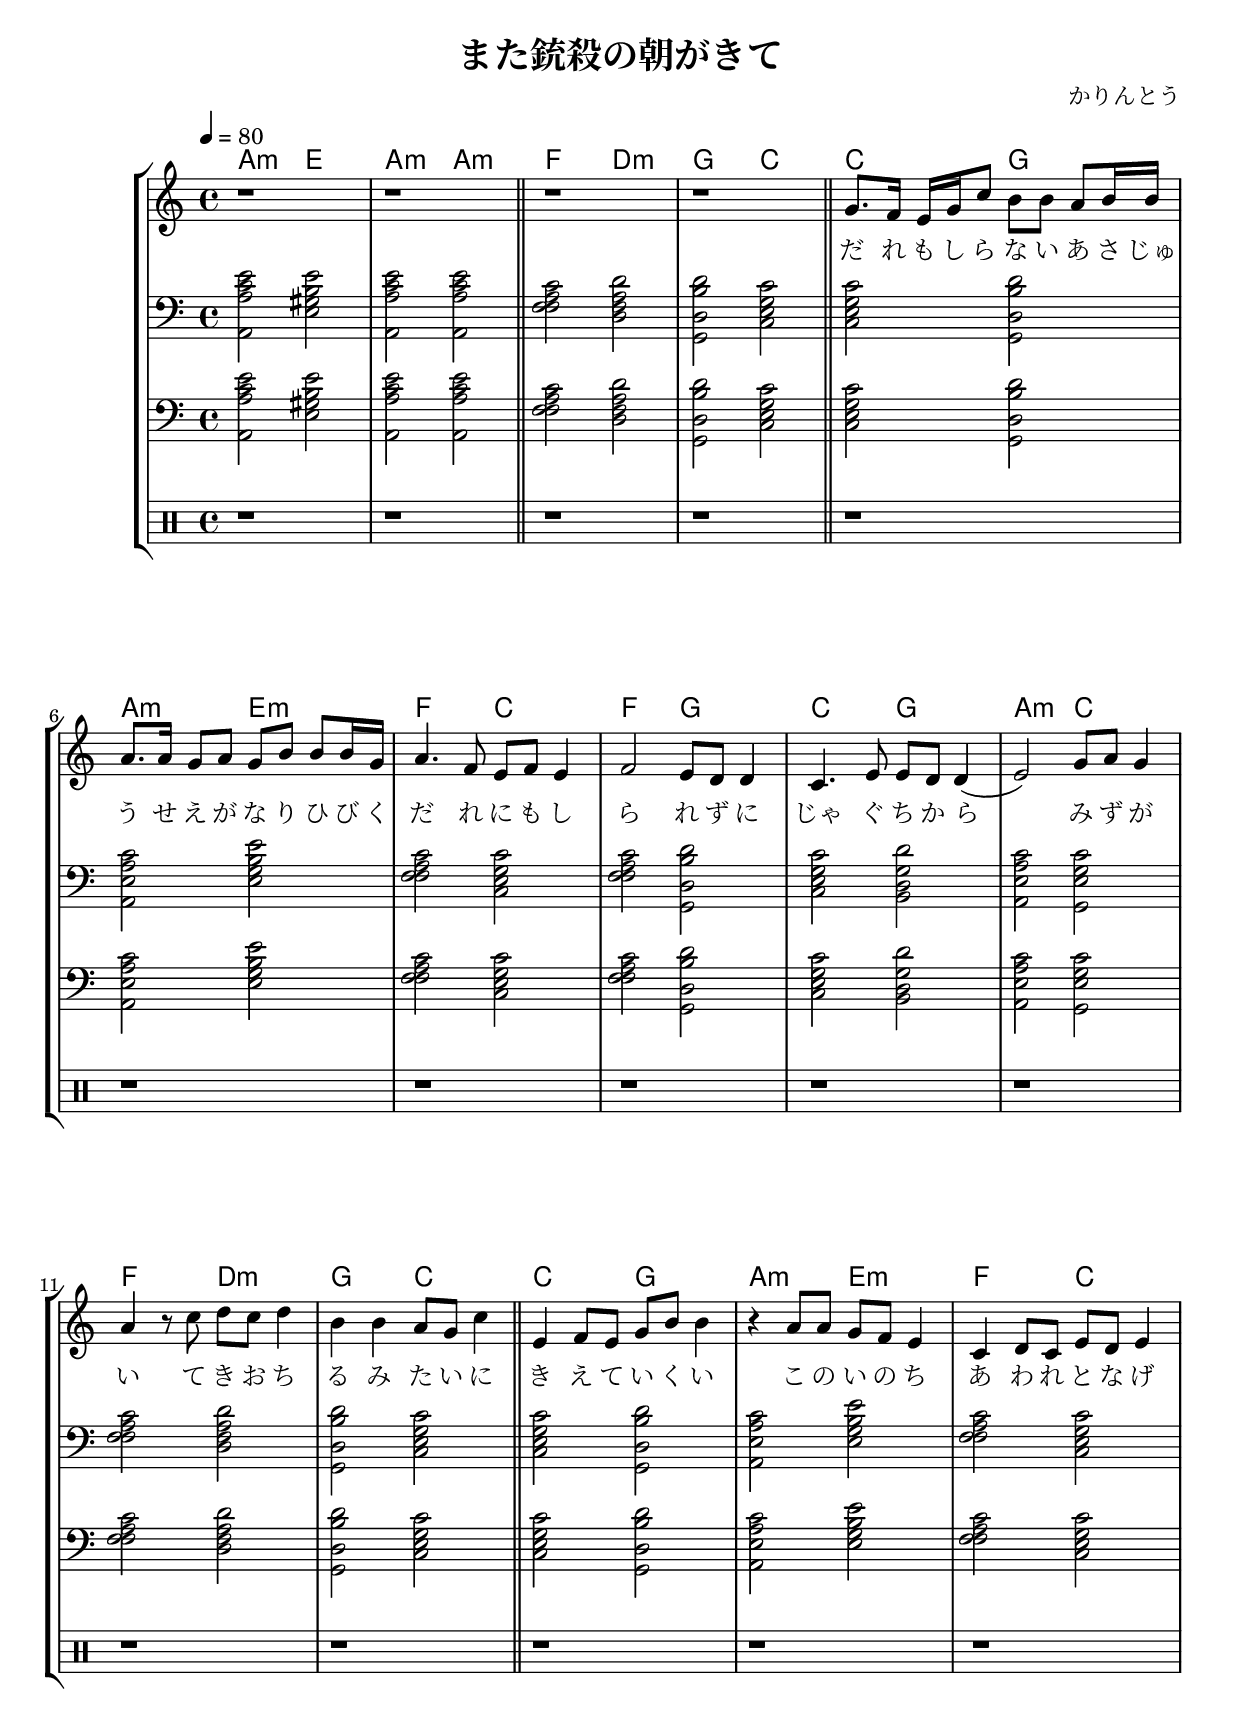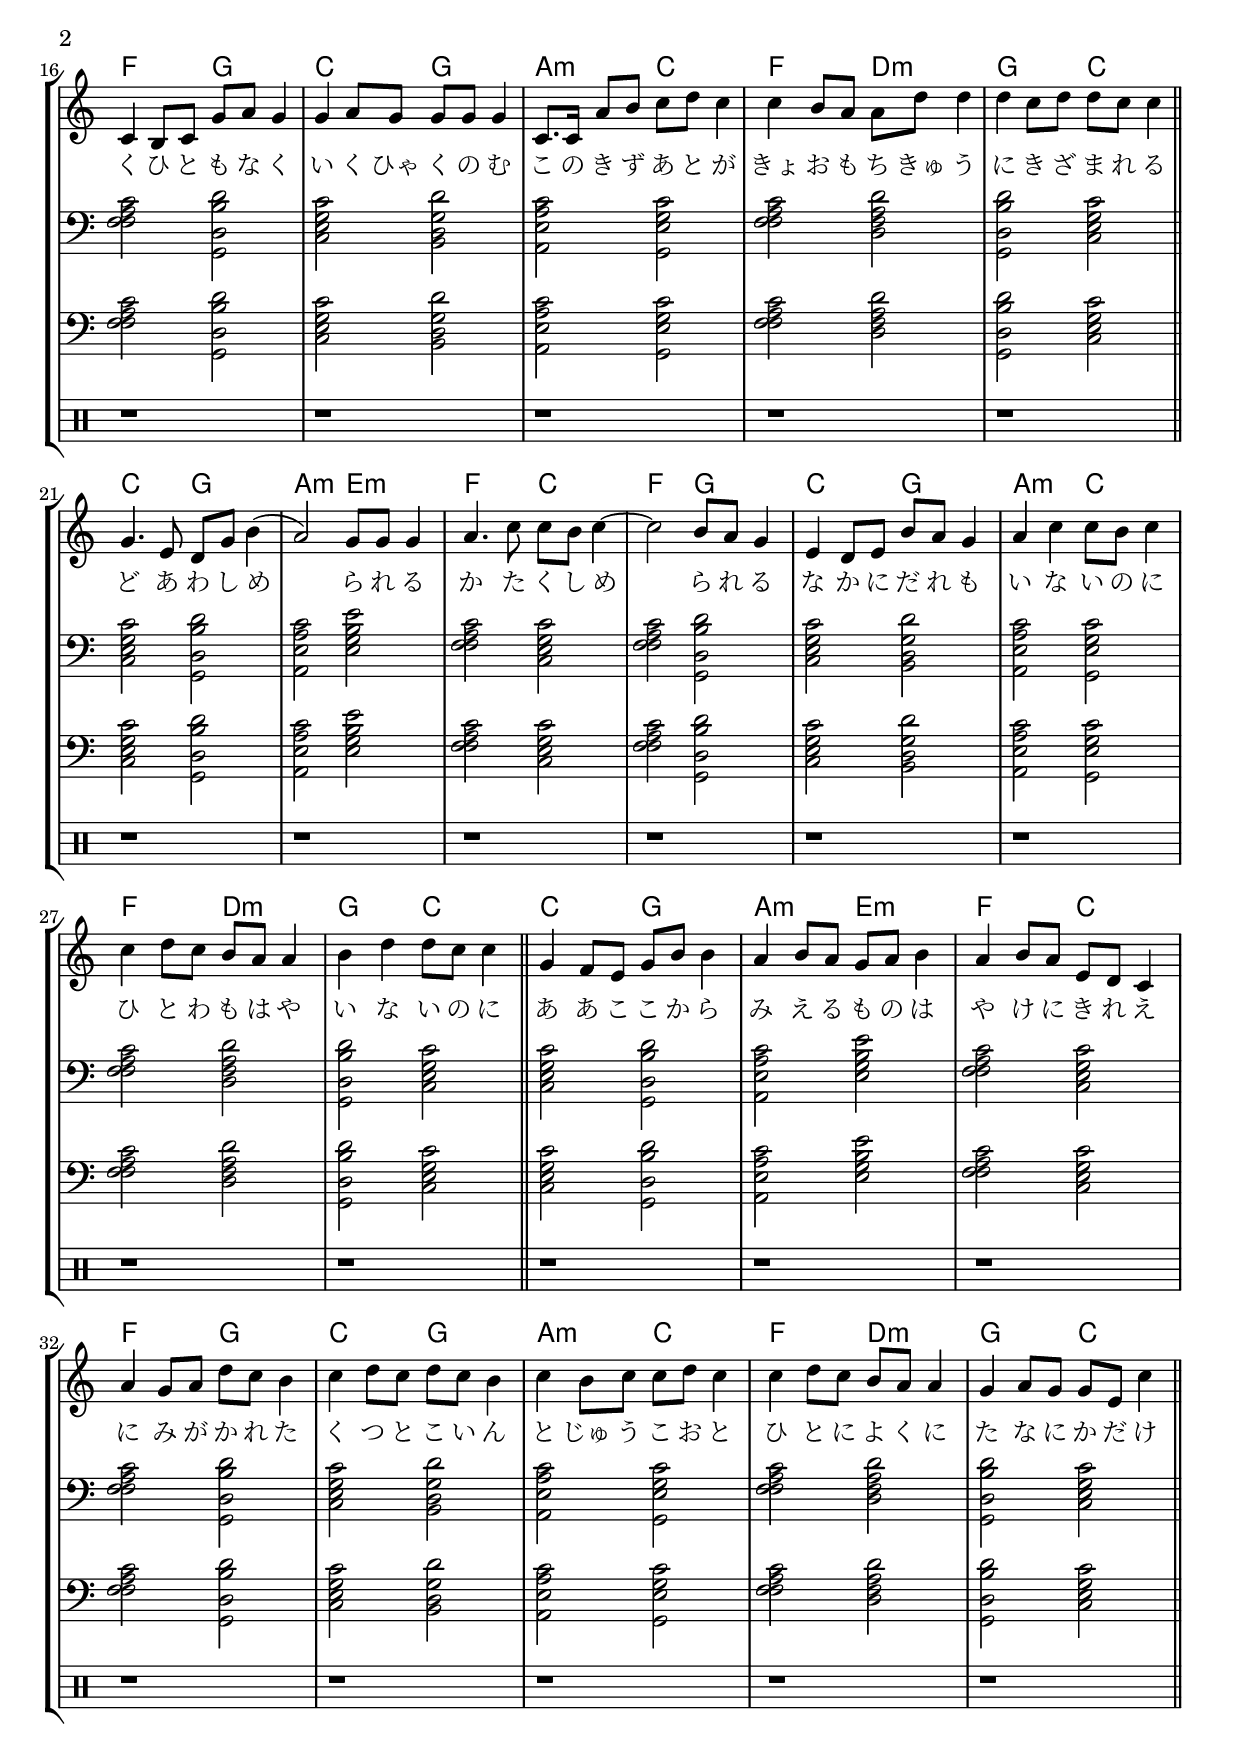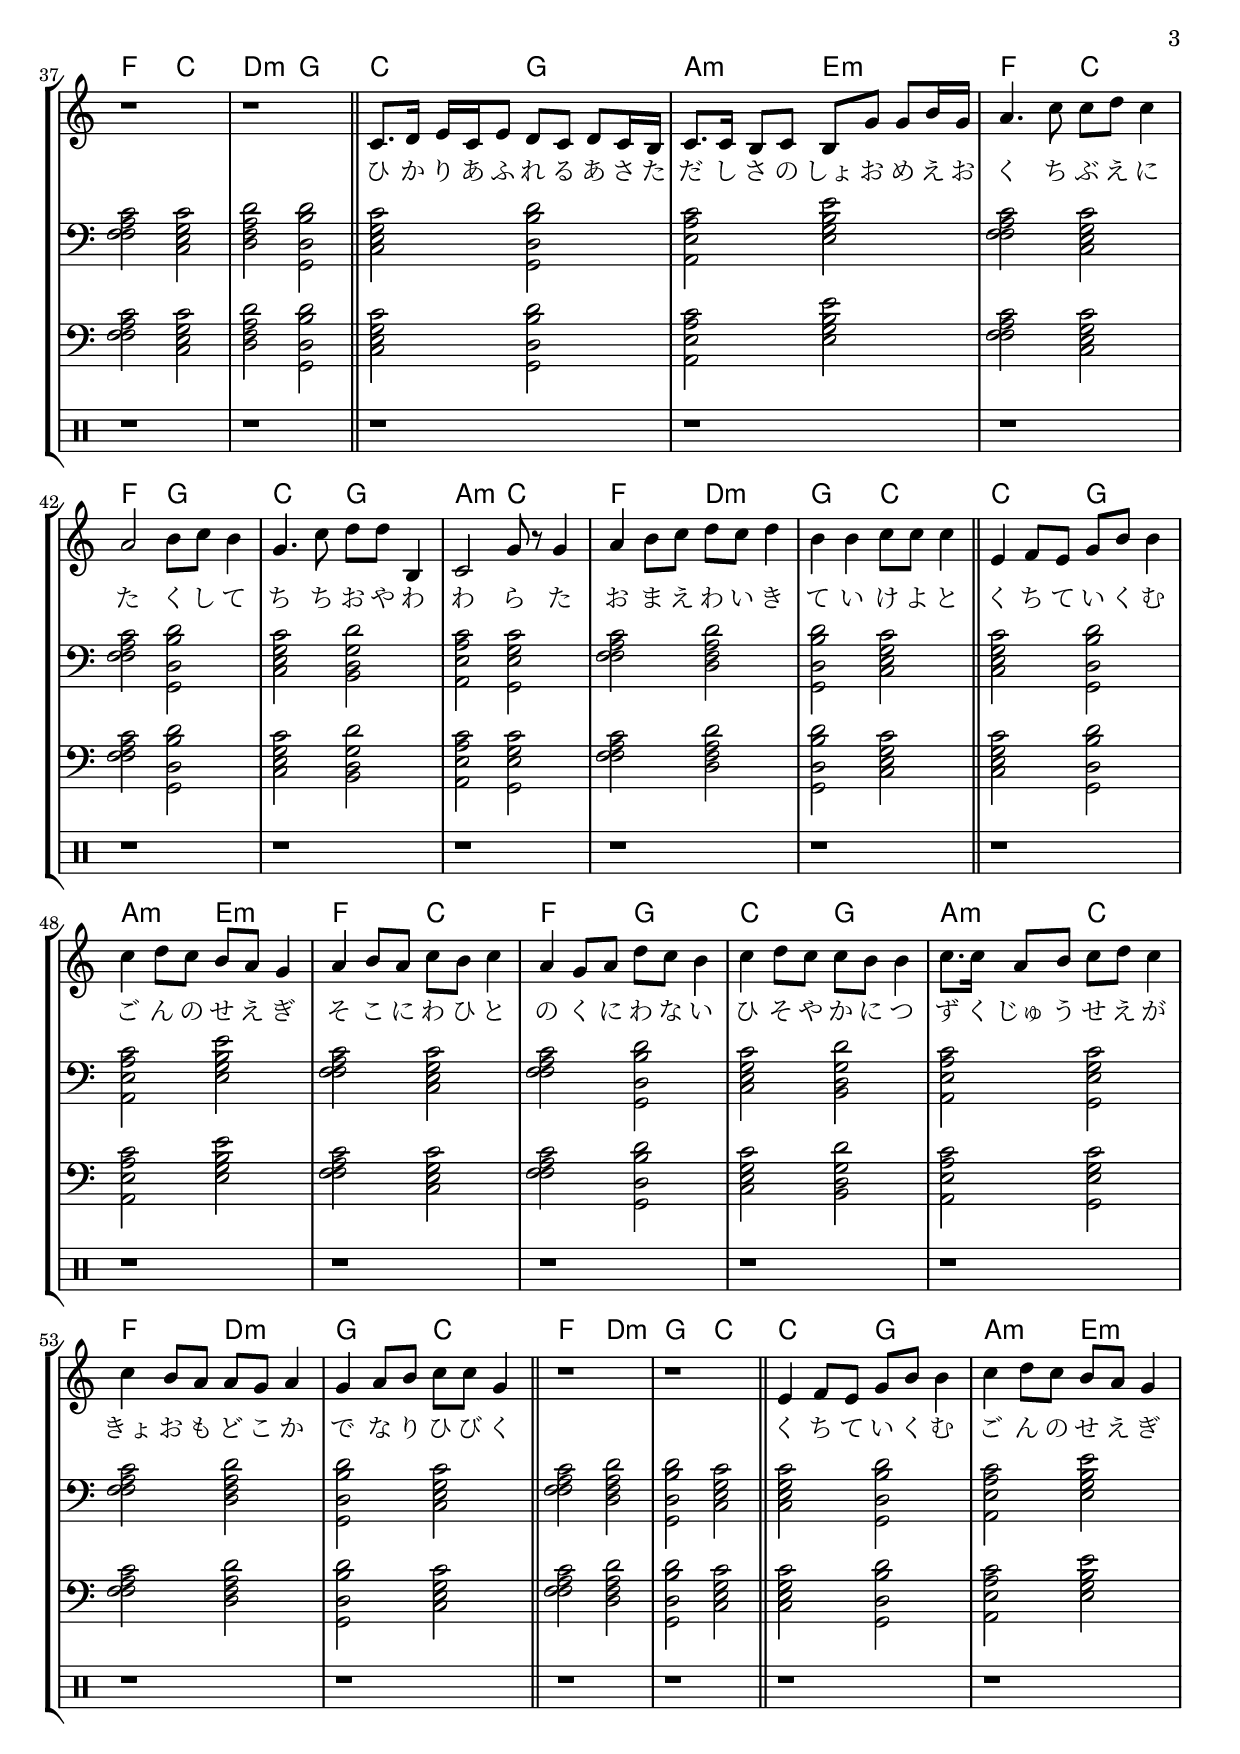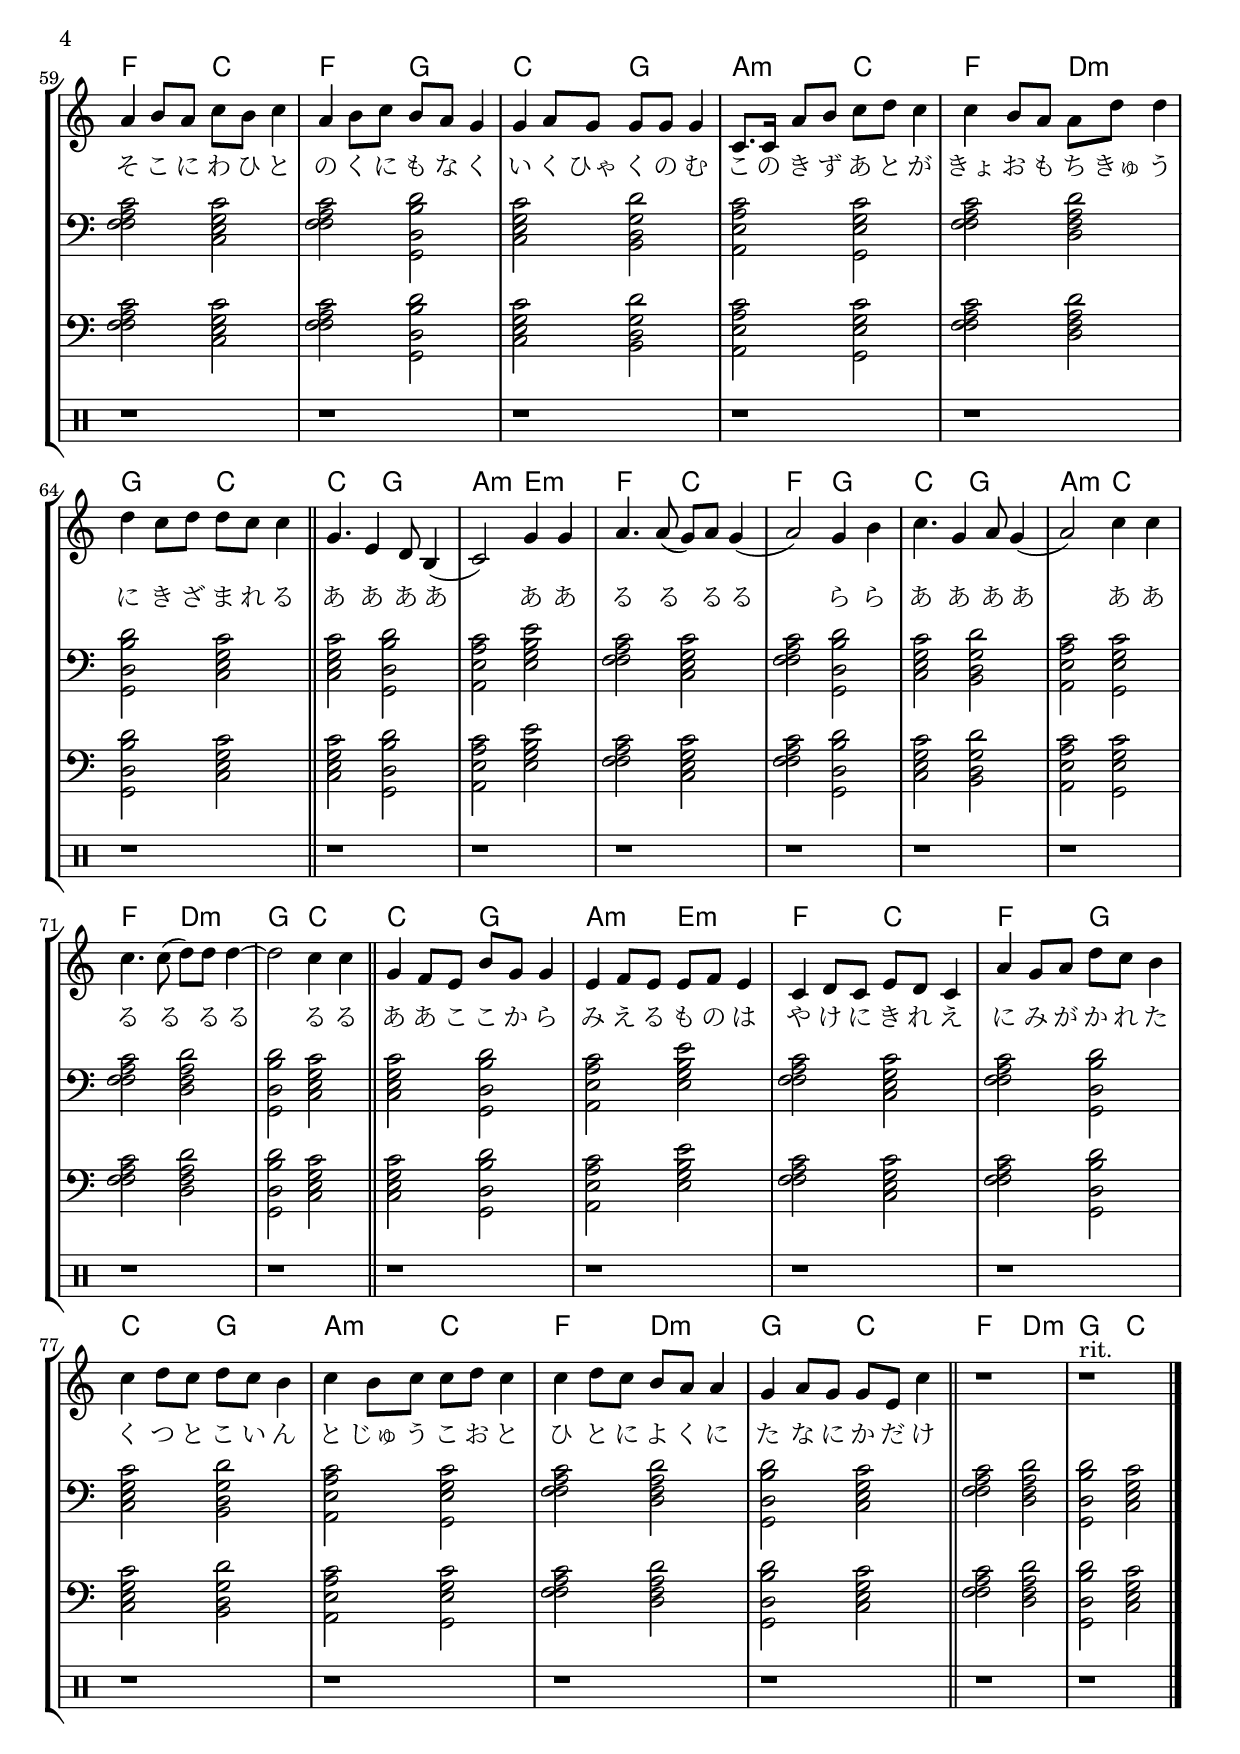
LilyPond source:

\version "2.12.1"

\header {
	title = \markup {また銃殺の朝がきて}
	composer = \markup \center-column {かりんとう}
}

harmony = \chordmode {
	a2:m e a:m a:m 

	f d:m g c 

	c g a:m e:m f c f g c g a:m c f d:m g c 

	c g a:m e:m f c f g c g a:m c f d:m g c 

	c g a:m e:m f c f g c g a:m c f d:m g c 

	c g a:m e:m f c f g c g a:m c f d:m g c 

	f c d:m g 

	c g a:m e:m f c f g c g a:m c f d:m g c 

	c g a:m e:m f c f g c g a:m c f d:m g c 

	f d:m g c 

	c g a:m e:m f c f g c g a:m c f d:m g c 

	c g a:m e:m f c f g c g a:m c f d:m g c 

	c g a:m e:m f c f g c g a:m c f d:m g c 

	f d:m g c 
}

melody = {
	\key c \major
	\tempo 4 = 80
	r1 | r1   
	r1 | r1   
	\set Staff.midiInstrument = #"fss0.42"
	 g'8.  f'16  e'16  g'16  c''8  b'8  b'8  a'8  b'16  b'16 
	a'8.  a'16  g'8  a'8  g'8  b'8  b'8  b'16  g'16 
	a'4.  f'8  e'8  f'8  e'4 
	f'2  e'8  d'8  d'4 
	c'4.  e'8  e'8  d'8  d'4 
	(e'2)  g'8  a'8  g'4 
	a'4  r8  c''8  d''8  c''8  d''4 
	b'4  b'4  a'8  g'8  c''4
	\set Staff.midiInstrument = #"fss0.42"
	 e'4  f'8  e'8  g'8  b'8  b'4 
	r4  a'8  a'8  g'8  f'8  e'4 
	c'4  d'8  c'8  e'8  d'8  e'4 
	c'4  b8  c'8  g'8  a'8  g'4 
	g'4  a'8  g'8  g'8  g'8  g'4 
	c'8.  c'16  a'8  b'8  c''8  d''8  c''4 
	c''4  b'8  a'8  a'8  d''8  d''4 
	d''4  c''8  d''8  d''8  c''8  c''4
	\set Staff.midiInstrument = #"fss0.42"
	 g'4.  e'8  d'8  g'8  b'4 
	(a'2)  g'8  g'8  g'4 
	a'4.  c''8  c''8  b'8  c''4~ 
	c''2  b'8  a'8  g'4 
	e'4  d'8  e'8  b'8  a'8  g'4 
	a'4  c''4  c''8  b'8  c''4 
	c''4  d''8  c''8  b'8  a'8  a'4 
	b'4  d''4  d''8  c''8  c''4
	\set Staff.midiInstrument = #"fss0.42"
	 g'4  f'8  e'8  g'8  b'8  b'4 
	a'4  b'8  a'8  g'8  a'8  b'4 
	a'4  b'8  a'8  e'8  d'8  c'4 
	a'4  g'8  a'8  d''8  c''8  b'4 
	c''4  d''8  c''8  d''8  c''8  b'4 
	c''4  b'8  c''8  c''8  d''8  c''4 
	c''4  d''8  c''8  b'8  a'8  a'4 
	g'4  a'8  g'8  g'8  e'8  c''4
	r1 | r1   
	\set Staff.midiInstrument = #"fss0.42"
	 c'8.  d'16  e'16  c'16  e'8  d'8  c'8  d'8  c'16  b16 
	c'8.  c'16  b8  c'8  b8  g'8  g'8  b'16  g'16 
	a'4.  c''8  c''8  d''8  c''4 
	a'2  b'8  c''8  b'4 
	g'4.  c''8  d''8  d''8  b4 
	c'2  g'8  r8  g'4 
	a'4  b'8  c''8  d''8  c''8  d''4 
	b'4  b'4  c''8  c''8  c''4
	\set Staff.midiInstrument = #"fss0.42"
	 e'4  f'8  e'8  g'8  b'8  b'4 
	c''4  d''8  c''8  b'8  a'8  g'4 
	a'4  b'8  a'8  c''8  b'8  c''4 
	a'4  g'8  a'8  d''8  c''8  b'4 
	c''4  d''8  c''8  c''8  b'8  b'4 
	c''8.  c''16  a'8  b'8  c''8  d''8  c''4 
	c''4  b'8  a'8  a'8  g'8  a'4 
	g'4  a'8  b'8  c''8  c''8  g'4
	r1 | r1   
	\set Staff.midiInstrument = #"fss0.42"
	 e'4  f'8  e'8  g'8  b'8  b'4 
	c''4  d''8  c''8  b'8  a'8  g'4 
	a'4  b'8  a'8  c''8  b'8  c''4 
	a'4  b'8  c''8  b'8  a'8  g'4 
	g'4  a'8  g'8  g'8  g'8  g'4 
	c'8.  c'16  a'8  b'8  c''8  d''8  c''4 
	c''4  b'8  a'8  a'8  d''8  d''4 
	d''4  c''8  d''8  d''8  c''8  c''4
	\set Staff.midiInstrument = #"fss0.42"
	 g'4.  e'4  d'8  b4 
	(c'2)  g'4  g'4 
	a'4.  a'8  (g'8)  a'8  g'4 
	(a'2)  g'4  b'4 
	c''4.  g'4  a'8  g'4 
	(a'2)  c''4  c''4 
	c''4.  c''8  (d''8)  d''8  d''4~ 
	d''2  c''4  c''4
	\set Staff.midiInstrument = #"fss0.42"
	 g'4  f'8  e'8  b'8  g'8  g'4 
	e'4  f'8  e'8  e'8  f'8  e'4 
	c'4  d'8  c'8  e'8  d'8  c'4 
	a'4  g'8  a'8  d''8  c''8  b'4 
	c''4  d''8  c''8  d''8  c''8  b'4 
	c''4  b'8  c''8  c''8  d''8  c''4 
	c''4  d''8  c''8  b'8  a'8  a'4 
	g'4  a'8  g'8  g'8  e'8  c''4
	r1 | r1^"rit." \bar "|."
}

words = \lyricmode {
	
	
	だ  れ  も  し  ら  な  い  あ  さ  じゅ  う  せ  え  が  な  り  ひ  び  く  だ  れ  に  も  し  ら  れ  ず  に  じゃ  ぐ  ち  か  ら  み  ず  が  い  て  き  お  ち  る  み  た  い  に  
	き  え  て  い  く  い  こ  の  い  の  ち  あ  わ  れ  と  な  げ  く  ひ  と  も  な  く  い  く  ひゃ  く  の  む  こ  の  き  ず  あ  と  が  きょ  お  も  ち  きゅ  う  に  き  ざ  ま  れ  る  
	ど  あ  わ  し  め  ら  れ  る  か  た  く  し  め  ら  れ  る  な  か  に  だ  れ  も  い  な  い  の  に  ひ  と  わ  も  は  や  い  な  い  の  に  
	あ  あ  こ  こ  か  ら  み  え  る  も  の  は  や  け  に  き  れ  え  に  み  が  か  れ  た  く  つ  と  こ  い  ん  と  じゅ  う  こ  お  と  ひ  と  に  よ  く  に  た  な  に  か  だ  け  
	
	ひ  か  り  あ  ふ  れ  る  あ  さ  た  だ  し  さ  の  しょ  お  め  え  お  く  ち  ぶ  え  に  た  く  し  て  ち  ち  お  や  わ  わ  ら  た  お  ま  え  わ  い  き  て  い  け  よ  と  
	く  ち  て  い  く  む  ご  ん  の  せ  え  ぎ  そ  こ  に  わ  ひ  と  の  く  に  わ  な  い  ひ  そ  や  か  に  つ  ず  く  じゅ  う  せ  え  が  きょ  お  も  ど  こ  か  で  な  り  ひ  び  く  
	
	く  ち  て  い  く  む  ご  ん  の  せ  え  ぎ  そ  こ  に  わ  ひ  と  の  く  に  も  な  く  い  く  ひゃ  く  の  む  こ  の  き  ず  あ  と  が  きょ  お  も  ち  きゅ  う  に  き  ざ  ま  れ  る  
	あ  あ  あ  あ  あ  あ  る  る  る  る  ら  ら  あ  あ  あ  あ  あ  あ  る  る  る  る  る  る  
	あ  あ  こ  こ  か  ら  み  え  る  も  の  は  や  け  に  き  れ  え  に  み  が  か  れ  た  く  つ  と  こ  い  ん  と  じゅ  う  こ  お  と  ひ  と  に  よ  く  に  た  な  に  か  だ  け  
	
}

tempochange = {
	\tempo 4 = 80
	r1 | r1 \bar "||"
	\tempo 4 = 80
	r1 | r1 \bar "||"
	\tempo 4 = 80
	r1 | r1 | r1 | r1 | r1 | r1 | r1 | r1 \bar "||"
	\tempo 4 = 80
	r1 | r1 | r1 | r1 | r1 | r1 | r1 | r1 \bar "||"
	\tempo 4 = 80
	r1 | r1 | r1 | r1 | r1 | r1 | r1 | r1 \bar "||"
	\tempo 4 = 80
	r1 | r1 | r1 | r1 | r1 | r1 | r1 | r1 \bar "||"
	\tempo 4 = 80
	r1 | r1 \bar "||"
	\tempo 4 = 80
	r1 | r1 | r1 | r1 | r1 | r1 | r1 | r1 \bar "||"
	\tempo 4 = 80
	r1 | r1 | r1 | r1 | r1 | r1 | r1 | r1 \bar "||"
	\tempo 4 = 80
	r1 | r1 \bar "||"
	\tempo 4 = 80
	r1 | r1 | r1 | r1 | r1 | r1 | r1 | r1 \bar "||"
	\tempo 4 = 80
	r1 | r1 | r1 | r1 | r1 | r1 | r1 | r1 \bar "||"
	\tempo 4 = 80
	r1 | r1 | r1 | r1 | r1 | r1 | r1 | r1 \bar "||"
	\tempo 4 = 80
	r1 | \tempo 4 = 60 r2 \tempo 4 = 53 r2 \bar "|."
}

mainacc = {
	\clef bass
	\set Staff.midiInstrument = #"Pizzicato Strings"
	\key c \major
	\tempo 4 = 80
	<a, a c' e'>2
	<e gis b e'>2
	<a, a c' e'>2
	<a, a c' e'>2
	\bar "||"

	\set Staff.midiInstrument = #"Pizzicato Strings"
	<f f a c'>2
	<d f a d'>2
	<g, d b d'>2
	<c e g c'>2
	\bar "||"

	\set Staff.midiInstrument = #"Pizzicato Strings"
	<c e g c'>2
	<g, d b d'>2
	<a, e a c'>2
	<e g b e'>2
	<f f a c'>2
	<c e g c'>2
	<f f a c'>2
	<g, d b d'>2
	<c e g c'>2
	<b, d g d'>2
	<a, e a c'>2
	<g, e g c'>2
	<f f a c'>2
	<d f a d'>2
	<g, d b d'>2
	<c e g c'>2
	\bar "||"

	\set Staff.midiInstrument = #"Pizzicato Strings"
	<c e g c'>2
	<g, d b d'>2
	<a, e a c'>2
	<e g b e'>2
	<f f a c'>2
	<c e g c'>2
	<f f a c'>2
	<g, d b d'>2
	<c e g c'>2
	<b, d g d'>2
	<a, e a c'>2
	<g, e g c'>2
	<f f a c'>2
	<d f a d'>2
	<g, d b d'>2
	<c e g c'>2
	\bar "||"

	\set Staff.midiInstrument = #"Pizzicato Strings"
	<c e g c'>2
	<g, d b d'>2
	<a, e a c'>2
	<e g b e'>2
	<f f a c'>2
	<c e g c'>2
	<f f a c'>2
	<g, d b d'>2
	<c e g c'>2
	<b, d g d'>2
	<a, e a c'>2
	<g, e g c'>2
	<f f a c'>2
	<d f a d'>2
	<g, d b d'>2
	<c e g c'>2
	\bar "||"

	\set Staff.midiInstrument = #"Pizzicato Strings"
	<c e g c'>2
	<g, d b d'>2
	<a, e a c'>2
	<e g b e'>2
	<f f a c'>2
	<c e g c'>2
	<f f a c'>2
	<g, d b d'>2
	<c e g c'>2
	<b, d g d'>2
	<a, e a c'>2
	<g, e g c'>2
	<f f a c'>2
	<d f a d'>2
	<g, d b d'>2
	<c e g c'>2
	\bar "||"

	\set Staff.midiInstrument = #"Choir Aahs"
	<f f a c'>2
	<c e g c'>2
	<f d a d'>2
	<g, d b d'>2
	\bar "||"

	\set Staff.midiInstrument = #"Pizzicato Strings"
	<c e g c'>2
	<g, d b d'>2
	<a, e a c'>2
	<e g b e'>2
	<f f a c'>2
	<c e g c'>2
	<f f a c'>2
	<g, d b d'>2
	<c e g c'>2
	<b, d g d'>2
	<a, e a c'>2
	<g, e g c'>2
	<f f a c'>2
	<d f a d'>2
	<g, d b d'>2
	<c e g c'>2
	\bar "||"

	\set Staff.midiInstrument = #"Pizzicato Strings"
	<c e g c'>2
	<g, d b d'>2
	<a, e a c'>2
	<e g b e'>2
	<f f a c'>2
	<c e g c'>2
	<f f a c'>2
	<g, d b d'>2
	<c e g c'>2
	<b, d g d'>2
	<a, e a c'>2
	<g, e g c'>2
	<f f a c'>2
	<d f a d'>2
	<g, d b d'>2
	<c e g c'>2
	\bar "||"

	\set Staff.midiInstrument = #"Pizzicato Strings"
	<f f a c'>2
	<d f a d'>2
	<g, d b d'>2
	<c e g c'>2
	\bar "||"

	\set Staff.midiInstrument = #"Pizzicato Strings"
	<c e g c'>2
	<g, d b d'>2
	<a, e a c'>2
	<e g b e'>2
	<f f a c'>2
	<c e g c'>2
	<f f a c'>2
	<g, d b d'>2
	<c e g c'>2
	<b, d g d'>2
	<a, e a c'>2
	<g, e g c'>2
	<f f a c'>2
	<d f a d'>2
	<g, d b d'>2
	<c e g c'>2
	\bar "||"

	\set Staff.midiInstrument = #"Pizzicato Strings"
	<c e g c'>2
	<g, d b d'>2
	<a, e a c'>2
	<e g b e'>2
	<f f a c'>2
	<c e g c'>2
	<f f a c'>2
	<g, d b d'>2
	<c e g c'>2
	<b, d g d'>2
	<a, e a c'>2
	<g, e g c'>2
	<f f a c'>2
	<d f a d'>2
	<g, d b d'>2
	<c e g c'>2
	\bar "||"

	\set Staff.midiInstrument = #"Pizzicato Strings"
	<c e g c'>2
	<g, d b d'>2
	<a, e a c'>2
	<e g b e'>2
	<f f a c'>2
	<c e g c'>2
	<f f a c'>2
	<g, d b d'>2
	<c e g c'>2
	<b, d g d'>2
	<a, e a c'>2
	<g, e g c'>2
	<f f a c'>2
	<d f a d'>2
	<g, d b d'>2
	<c e g c'>2
	\bar "||"

	\set Staff.midiInstrument = #"Pizzicato Strings"
	<f f a c'>2
	<d f a d'>2
	<g, d b d'>2
	<c e g c'>2
	\bar "|."
}

subacc = {
	\clef bass
	\set Staff.midiInstrument = #"Helicopter"
	\key c \major
	\tempo 4 = 80
	<a, a c' e'>2
	<e gis b e'>2
	<a, a c' e'>2
	<a, a c' e'>2
	\bar "||"

	\set Staff.midiInstrument = #"Lead 6 (voice)"
	<f f a c'>2
	<d f a d'>2
	<g, d b d'>2
	<c e g c'>2
	\bar "||"

	\set Staff.midiInstrument = #"Lead 6 (voice)"
	<c e g c'>2
	<g, d b d'>2
	<a, e a c'>2
	<e g b e'>2
	<f f a c'>2
	<c e g c'>2
	<f f a c'>2
	<g, d b d'>2
	<c e g c'>2
	<b, d g d'>2
	<a, e a c'>2
	<g, e g c'>2
	<f f a c'>2
	<d f a d'>2
	<g, d b d'>2
	<c e g c'>2
	\bar "||"

	\set Staff.midiInstrument = #"Lead 6 (voice)"
	<c e g c'>2
	<g, d b d'>2
	<a, e a c'>2
	<e g b e'>2
	<f f a c'>2
	<c e g c'>2
	<f f a c'>2
	<g, d b d'>2
	<c e g c'>2
	<b, d g d'>2
	<a, e a c'>2
	<g, e g c'>2
	<f f a c'>2
	<d f a d'>2
	<g, d b d'>2
	<c e g c'>2
	\bar "||"

	\set Staff.midiInstrument = #"Blown Bottle"
	<c e g c'>2
	<g, d b d'>2
	<a, e a c'>2
	<e g b e'>2
	<f f a c'>2
	<c e g c'>2
	<f f a c'>2
	<g, d b d'>2
	<c e g c'>2
	<b, d g d'>2
	<a, e a c'>2
	<g, e g c'>2
	<f f a c'>2
	<d f a d'>2
	<g, d b d'>2
	<c e g c'>2
	\bar "||"

	\set Staff.midiInstrument = #"orchestral strings"
	<c e g c'>2
	<g, d b d'>2
	<a, e a c'>2
	<e g b e'>2
	<f f a c'>2
	<c e g c'>2
	<f f a c'>2
	<g, d b d'>2
	<c e g c'>2
	<b, d g d'>2
	<a, e a c'>2
	<g, e g c'>2
	<f f a c'>2
	<d f a d'>2
	<g, d b d'>2
	<c e g c'>2
	\bar "||"

	\set Staff.midiInstrument = #"Bird Tweet"
	<f f a c'>2
	<c e g c'>2
	<f d a d'>2
	<g, d b d'>2
	\bar "||"

	\set Staff.midiInstrument = #"Voice Oohs"
	<c e g c'>2
	<g, d b d'>2
	<a, e a c'>2
	<e g b e'>2
	<f f a c'>2
	<c e g c'>2
	<f f a c'>2
	<g, d b d'>2
	<c e g c'>2
	<b, d g d'>2
	<a, e a c'>2
	<g, e g c'>2
	<f f a c'>2
	<d f a d'>2
	<g, d b d'>2
	<c e g c'>2
	\bar "||"

	\set Staff.midiInstrument = #"Voice Oohs"
	<c e g c'>2
	<g, d b d'>2
	<a, e a c'>2
	<e g b e'>2
	<f f a c'>2
	<c e g c'>2
	<f f a c'>2
	<g, d b d'>2
	<c e g c'>2
	<b, d g d'>2
	<a, e a c'>2
	<g, e g c'>2
	<f f a c'>2
	<d f a d'>2
	<g, d b d'>2
	<c e g c'>2
	\bar "||"

	\set Staff.midiInstrument = #"Acoustic grand"
	<f f a c'>2
	<d f a d'>2
	<g, d b d'>2
	<c e g c'>2
	\bar "||"

	\set Staff.midiInstrument = #"Voice Oohs"
	<c e g c'>2
	<g, d b d'>2
	<a, e a c'>2
	<e g b e'>2
	<f f a c'>2
	<c e g c'>2
	<f f a c'>2
	<g, d b d'>2
	<c e g c'>2
	<b, d g d'>2
	<a, e a c'>2
	<g, e g c'>2
	<f f a c'>2
	<d f a d'>2
	<g, d b d'>2
	<c e g c'>2
	\bar "||"

	\set Staff.midiInstrument = #"Voice Oohs"
	<c e g c'>2
	<g, d b d'>2
	<a, e a c'>2
	<e g b e'>2
	<f f a c'>2
	<c e g c'>2
	<f f a c'>2
	<g, d b d'>2
	<c e g c'>2
	<b, d g d'>2
	<a, e a c'>2
	<g, e g c'>2
	<f f a c'>2
	<d f a d'>2
	<g, d b d'>2
	<c e g c'>2
	\bar "||"

	\set Staff.midiInstrument = #"Choir Aahs"
	<c e g c'>2
	<g, d b d'>2
	<a, e a c'>2
	<e g b e'>2
	<f f a c'>2
	<c e g c'>2
	<f f a c'>2
	<g, d b d'>2
	<c e g c'>2
	<b, d g d'>2
	<a, e a c'>2
	<g, e g c'>2
	<f f a c'>2
	<d f a d'>2
	<g, d b d'>2
	<c e g c'>2
	\bar "||"

	\set Staff.midiInstrument = #"Choir Aahs"
	<f f a c'>2
	<d f a d'>2
	<g, d b d'>2
	<c e g c'>2
	\bar "|."
}

percA = {
	\drummode {
	r1 |r1 \bar "||"
	r1 |r1 \bar "||"
	r1 |r1 |r1 |r1 |r1 |r1 |r1 |r1 \bar "||"
	r1 |r1 |r1 |r1 |r1 |r1 |r1 |r1 \bar "||"
	r1 |r1 |r1 |r1 |r1 |r1 |r1 |r1 \bar "||"
	r1 |r1 |r1 |r1 |r1 |r1 |r1 |r1 \bar "||"
	r1 |r1 \bar "||"
	r1 |r1 |r1 |r1 |r1 |r1 |r1 |r1 \bar "||"
	r1 |r1 |r1 |r1 |r1 |r1 |r1 |r1 \bar "||"
	r1 |r1 \bar "||"
	r1 |r1 |r1 |r1 |r1 |r1 |r1 |r1 \bar "||"
	r1 |r1 |r1 |r1 |r1 |r1 |r1 |r1 \bar "||"
	r1 |r1 |r1 |r1 |r1 |r1 |r1 |r1 \bar "||"
	r1 |r1 \bar "|."
	}
}

percB = {
	\drummode {
	r1 |r1 \bar "||"
	r1 |r1 \bar "||"
	r1 |r1 |r1 |r1 |r1 |r1 |r1 |r1 \bar "||"
	r1 |r1 |r1 |r1 |r1 |r1 |r1 |r1 \bar "||"
	r1 |r1 |r1 |r1 |r1 |r1 |r1 |r1 \bar "||"
	r1 |r1 |r1 |r1 |r1 |r1 |r1 |r1 \bar "||"
	r1 |r1 \bar "||"
	r1 |r1 |r1 |r1 |r1 |r1 |r1 |r1 \bar "||"
	r1 |r1 |r1 |r1 |r1 |r1 |r1 |r1 \bar "||"
	r1 |r1 \bar "||"
	r1 |r1 |r1 |r1 |r1 |r1 |r1 |r1 \bar "||"
	r1 |r1 |r1 |r1 |r1 |r1 |r1 |r1 \bar "||"
	r1 |r1 |r1 |r1 |r1 |r1 |r1 |r1 \bar "||"
	r1 |r1 \bar "|."
	}
}

percC = {
	\drummode {
	r1 |r1 \bar "||"
	r1 |r1 \bar "||"
	r1 |r1 |r1 |r1 |r1 |r1 |r1 |r1 \bar "||"
	r1 |r1 |r1 |r1 |r1 |r1 |r1 |r1 \bar "||"
	r1 |r1 |r1 |r1 |r1 |r1 |r1 |r1 \bar "||"
	r1 |r1 |r1 |r1 |r1 |r1 |r1 |r1 \bar "||"
	r1 |r1 \bar "||"
	r1 |r1 |r1 |r1 |r1 |r1 |r1 |r1 \bar "||"
	r1 |r1 |r1 |r1 |r1 |r1 |r1 |r1 \bar "||"
	r1 |r1 \bar "||"
	r1 |r1 |r1 |r1 |r1 |r1 |r1 |r1 \bar "||"
	r1 |r1 |r1 |r1 |r1 |r1 |r1 |r1 \bar "||"
	r1 |r1 |r1 |r1 |r1 |r1 |r1 |r1 \bar "||"
	r1 |r1 \bar "|."
	}
}

percD = {
	\drummode {
	r1 |r1 \bar "||"
	r1 |r1 \bar "||"
	r1 |r1 |r1 |r1 |r1 |r1 |r1 |r1 \bar "||"
	r1 |r1 |r1 |r1 |r1 |r1 |r1 |r1 \bar "||"
	r1 |r1 |r1 |r1 |r1 |r1 |r1 |r1 \bar "||"
	r1 |r1 |r1 |r1 |r1 |r1 |r1 |r1 \bar "||"
	r1 |r1 \bar "||"
	r1 |r1 |r1 |r1 |r1 |r1 |r1 |r1 \bar "||"
	r1 |r1 |r1 |r1 |r1 |r1 |r1 |r1 \bar "||"
	r1 |r1 \bar "||"
	r1 |r1 |r1 |r1 |r1 |r1 |r1 |r1 \bar "||"
	r1 |r1 |r1 |r1 |r1 |r1 |r1 |r1 \bar "||"
	r1 |r1 |r1 |r1 |r1 |r1 |r1 |r1 \bar "||"
	r1 |r1 \bar "|."
	}
}

percE = {
	\drummode {
	r1 |r1 \bar "||"
	r1 |r1 \bar "||"
	r1 |r1 |r1 |r1 |r1 |r1 |r1 |r1 \bar "||"
	r1 |r1 |r1 |r1 |r1 |r1 |r1 |r1 \bar "||"
	r1 |r1 |r1 |r1 |r1 |r1 |r1 |r1 \bar "||"
	r1 |r1 |r1 |r1 |r1 |r1 |r1 |r1 \bar "||"
	r1 |r1 \bar "||"
	r1 |r1 |r1 |r1 |r1 |r1 |r1 |r1 \bar "||"
	r1 |r1 |r1 |r1 |r1 |r1 |r1 |r1 \bar "||"
	r1 |r1 \bar "||"
	r1 |r1 |r1 |r1 |r1 |r1 |r1 |r1 \bar "||"
	r1 |r1 |r1 |r1 |r1 |r1 |r1 |r1 \bar "||"
	r1 |r1 |r1 |r1 |r1 |r1 |r1 |r1 \bar "||"
	r1 |r1 \bar "|."
	}
}

\score {
	<<
		\new StaffGroup <<
			\new ChordNames {\harmony}
			\new Voice = "melody" {\melody}
			\new Lyrics \lyricsto "melody" \words
			\new Staff = "mainacc" {\mainacc}
			\new Staff = "subacc" {\subacc}
			\new DrumStaff <<
				\new DrumVoice {\percA}
				\new DrumVoice {\percB}
				\new DrumVoice {\percC}
				\new DrumVoice {\percD}
				\new DrumVoice {\percE}
			>>
		>>
	>>
	\layout { }
}
